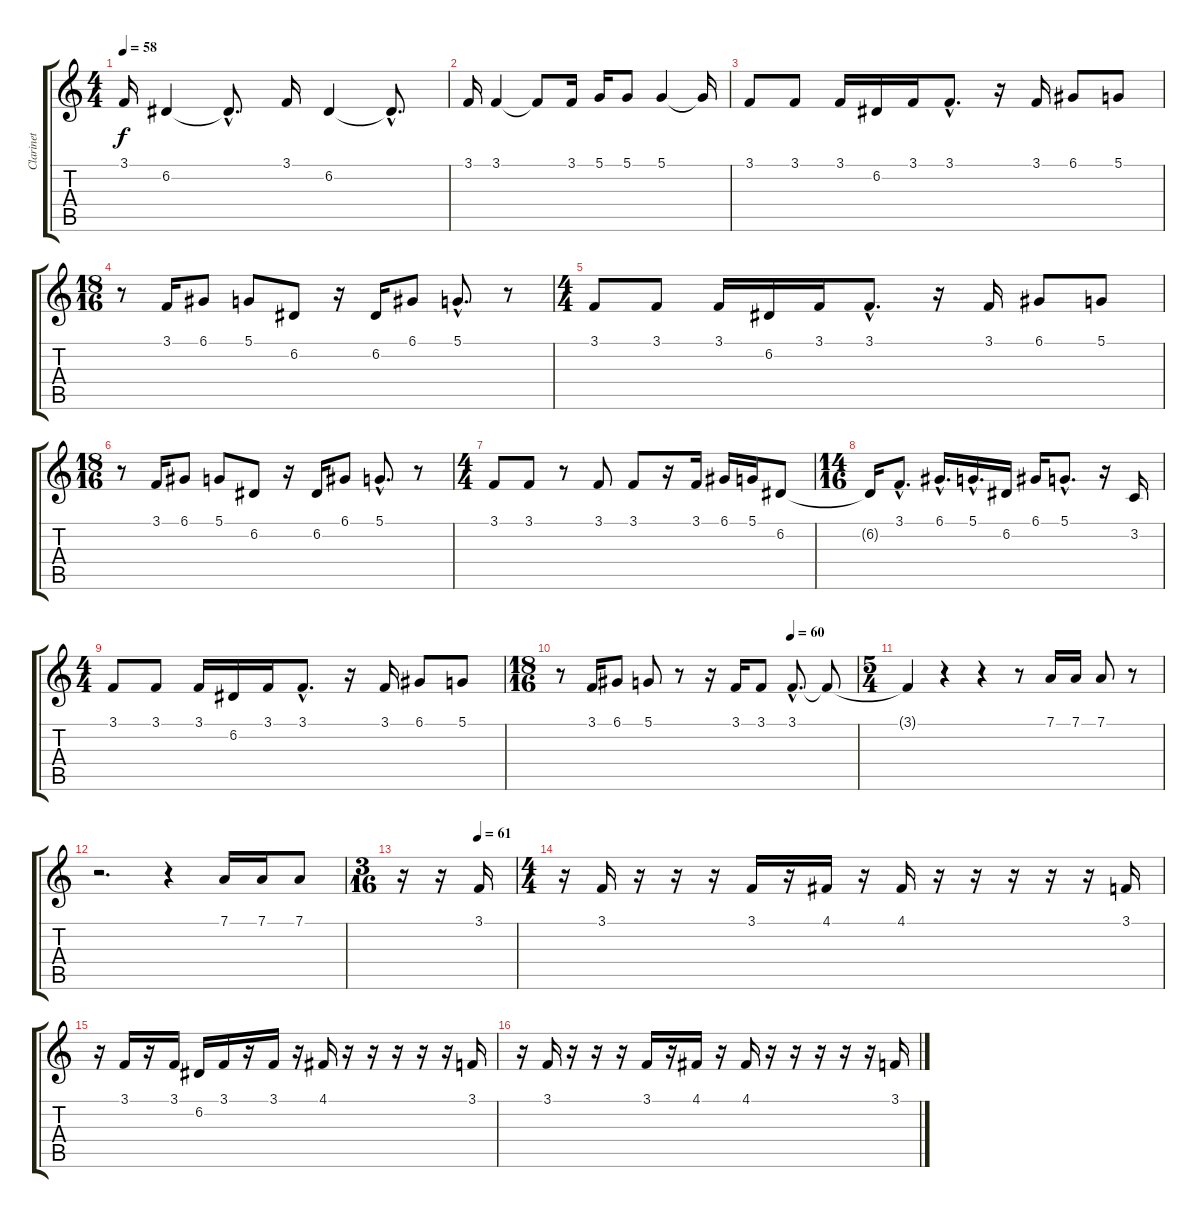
\track ("Clarinet" "Clarinet") {instrument clarinet}
\staff {score tabs}
\tuning (D4 A3 F3 C3 G2 C2) {hide}
\ts (4 4)
\tempo 58
\clef g2
\ks c
3.1.16{dy f} 6.2.4 6.2{hac t}.8{d} 3.1.16 6.2.4 6.2{hac t}.8{d} |
3.1.16 3.1.4 3.1{t}.8 3.1.16 5.1.16 5.1.8 5.1.4 5.1{t}.16 |
3.1.8 3.1.8 3.1.16 6.2.16 3.1.16 3.1{hac}.8{d} r.16 3.1.16 6.1.8 5.1.8 |
\ts (18 16)
r.8 3.1.16 6.1.8 5.1.8 6.2.8 r.16 6.2.16 6.1.8 5.1{hac}.8{d} r.8 |
\ts (4 4)
3.1.8 3.1.8 3.1.16 6.2.16 3.1.16 3.1{hac}.8{d} r.16 3.1.16 6.1.8 5.1.8 |
\ts (18 16)
r.8 3.1.16 6.1.8 5.1.8 6.2.8 r.16 6.2.16 6.1.8 5.1{hac}.8{d} r.8 |
\ts (4 4)
3.1.8 3.1.8 r.8 3.1.8 3.1.8 r.16 3.1.16 6.1.16 5.1.16 6.2.8 |
\ts (14 16)
6.2{t}.16 3.1{hac}.8{d} 6.1{hac}.16{d} 5.1{hac}.16{d} 6.2.16 6.1.16 5.1{hac}.8{d} r.16 3.2.16 |
\ts (4 4)
3.1.8 3.1.8 3.1.16 6.2.16 3.1.16 3.1{hac}.8{d} r.16 3.1.16 6.1.8 5.1.8 |
\ts (18 16)
\tempo (60 0.7777777777777778)
r.8 3.1.16 6.1.8 5.1.8 r.8 r.16 3.1.16 3.1.8 3.1{hac}.8{d} 3.1{t}.8 |
\ts (5 4)
3.1{t}.4 r.4 r.4 r.8 7.1.16 7.1.16 7.1.8 r.8 |
r.2{d} r.4 7.1.16 7.1.16 7.1.8 |
\ts (3 16)
\tempo (61 0.6666666666666666)
r.16 r.16 3.1.16 |
\ts (4 4)
r.16 3.1.16 r.16 r.16 r.16 3.1.16 r.16 4.1.16 r.16 4.1.16 r.16 r.16 r.16 r.16 r.16 3.1.16 |
r.16 3.1.16 r.16 3.1.16 6.2.16 3.1.16 r.16 3.1.16 r.16 4.1.16 r.16 r.16 r.16 r.16 r.16 3.1.16 |
r.16 3.1.16 r.16 r.16 r.16 3.1.16 r.16 4.1.16 r.16 4.1.16 r.16 r.16 r.16 r.16 r.16 3.1.16
